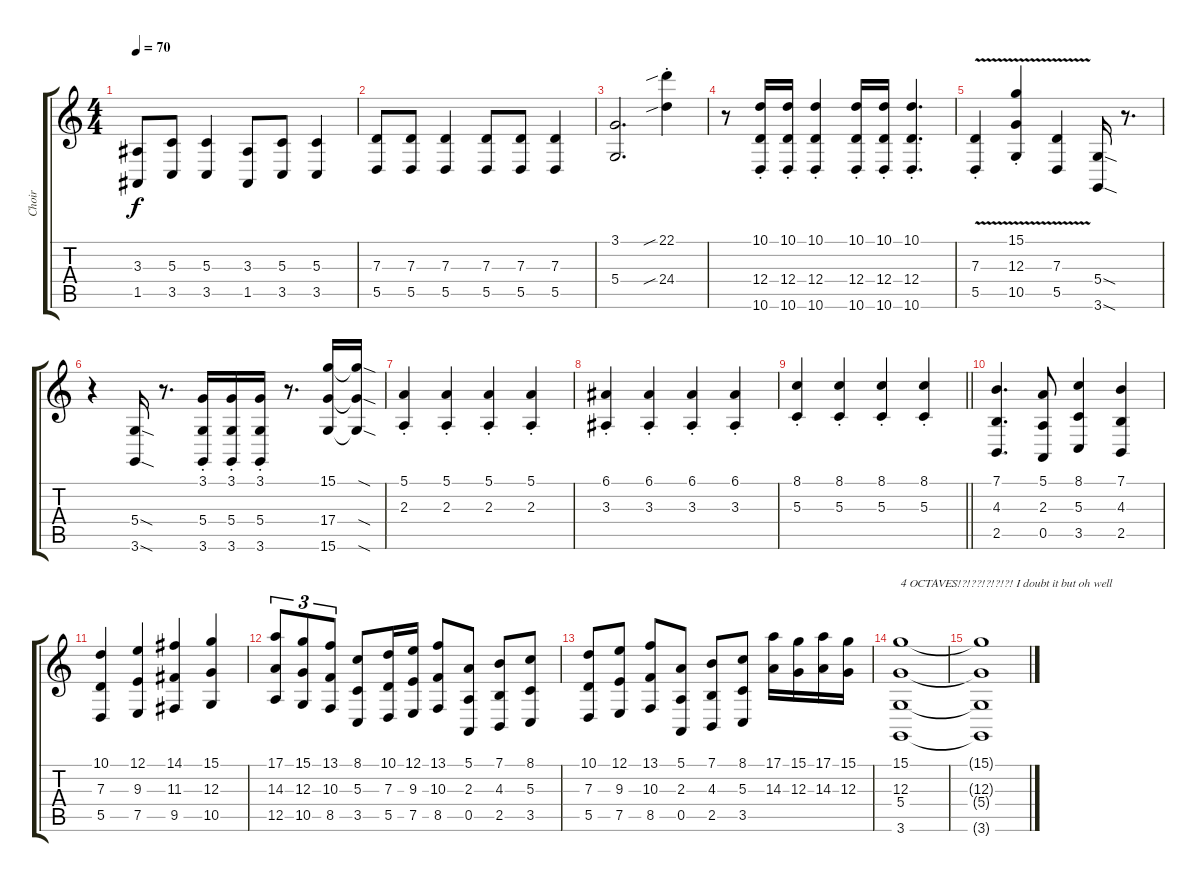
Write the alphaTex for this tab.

\track ("Choir" "Choir") {instrument choiraahs}
\staff {score tabs}
\tuning (E4 B3 G3 D3 A2 E2) {hide}
\ts (4 4)
\tempo 70
\clef g2
\ks c
(3.3 1.5).8{dy f instrument choiraahs} (5.3 3.5).8 (5.3 3.5).4 (3.3 1.5).8 (5.3 3.5).8 (5.3 3.5).4 |
(7.3 5.5).8 (7.3 5.5).8 (7.3 5.5).4 (7.3 5.5).8 (7.3 5.5).8 (7.3 5.5).4 |
(3.1 5.4).2{d} (22.1{sib st} 24.4{sib st}).4 |
r.8 (10.1{st} 12.4{st} 10.6{st}).16 (10.1{st} 12.4{st} 10.6{st}).16 (10.1{st} 12.4{st} 10.6{st}).4 (10.1{st} 12.4{st} 10.6{st}).16 (10.1{st} 12.4{st} 10.6{st}).16 (10.1{st} 12.4{st} 10.6{st}).4{d} |
(7.3{v st} 5.5).4 (15.1{v st} 12.3 10.5).4 (7.3{v} 5.5).4 (5.4{sod} 3.6{sod}).16 r.8{d} |
r.4 (5.4{sod} 3.6{sod}).16 r.8{d} (3.1{st} 5.4{st} 3.6{st}).16 (3.1{st} 5.4{st} 3.6{st}).16 (3.1{st} 5.4{st} 3.6{st}).16 r.8{d} (15.1 17.4 15.6).16 (15.1{sod t} 17.4{sod t} 15.6{sod t}).16 |
(5.1{st} 2.3{st}).4 (5.1 2.3{st}).4 (5.1{st} 2.3{st}).4 (5.1{st} 2.3{st}).4 |
(6.1{st} 3.3{st}).4 (6.1{st} 3.3{st}).4 (6.1{st} 3.3{st}).4 (6.1{st} 3.3{st}).4 |
\barLineRight lightlight
(8.1{st} 5.3{st}).4 (8.1{st} 5.3{st}).4 (8.1{st} 5.3{st}).4 (8.1{st} 5.3{st}).4 |
(7.1 4.3 2.5).4{d} (5.1 2.3 0.5).8 (8.1 5.3 3.5).4 (7.1 4.3 2.5).4 |
(10.1 7.3 5.5).4 (12.1 9.3 7.5).4 (14.1 11.3 9.5).4 (15.1 12.3 10.5).4 |
(17.1 14.3 12.5).8{tu (3 2)} (15.1 12.3 10.5).8{tu (3 2)} (13.1 10.3 8.5).8{tu (3 2)} (8.1 5.3 3.5).8 (10.1 7.3 5.5).16 (12.1 9.3 7.5).16 (13.1 10.3 8.5).8 (5.1 2.3 0.5).8 (7.1 4.3 2.5).8 (8.1 5.3 3.5).8 |
(10.1 7.3 5.5).8 (12.1 9.3 7.5).8 (13.1 10.3 8.5).8 (5.1 2.3 0.5).8 (7.1 4.3 2.5).8 (8.1 5.3 3.5).8 (17.1 14.3).16 (15.1 12.3).16 (17.1 14.3).16 (15.1 12.3).16 |
(15.1 12.3 5.4 3.6).1{txt "4 OCTAVES!?!??!?!?!?! I doubt it but oh well"} |
(15.1{t} 12.3{t} 5.4{t} 3.6{t}).1
